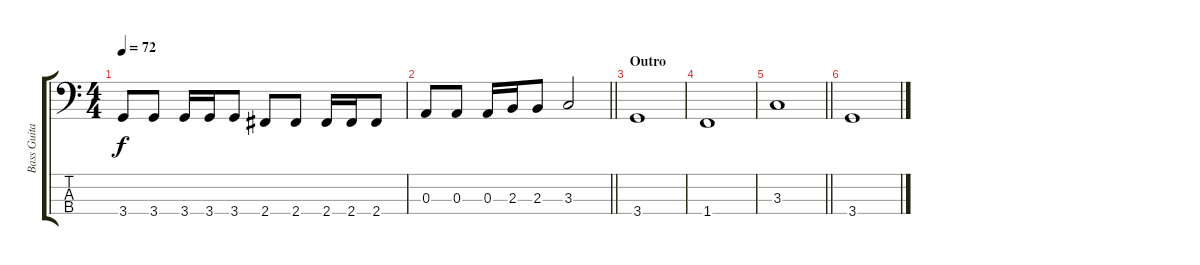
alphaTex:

\track ("Bass Guitar" "Bass Guita") {instrument electricbassfinger}
\staff {score tabs}
\tuning (G2 D2 A1 E1) {hide}
\ts (4 4)
\tempo 72
\clef f4
\ks c
3.4.8{dy f} 3.4.8 3.4.16 3.4.16 3.4.8 2.4.8 2.4.8 2.4.16 2.4.16 2.4.8 |
\barLineRight lightlight
0.3.8 0.3.8 0.3.16 2.3.16 2.3.8 3.3.2 |
\section ("" "Outro")
3.4.1 |
1.4.1 |
\barLineRight lightlight
3.3.1 |
3.4.1
